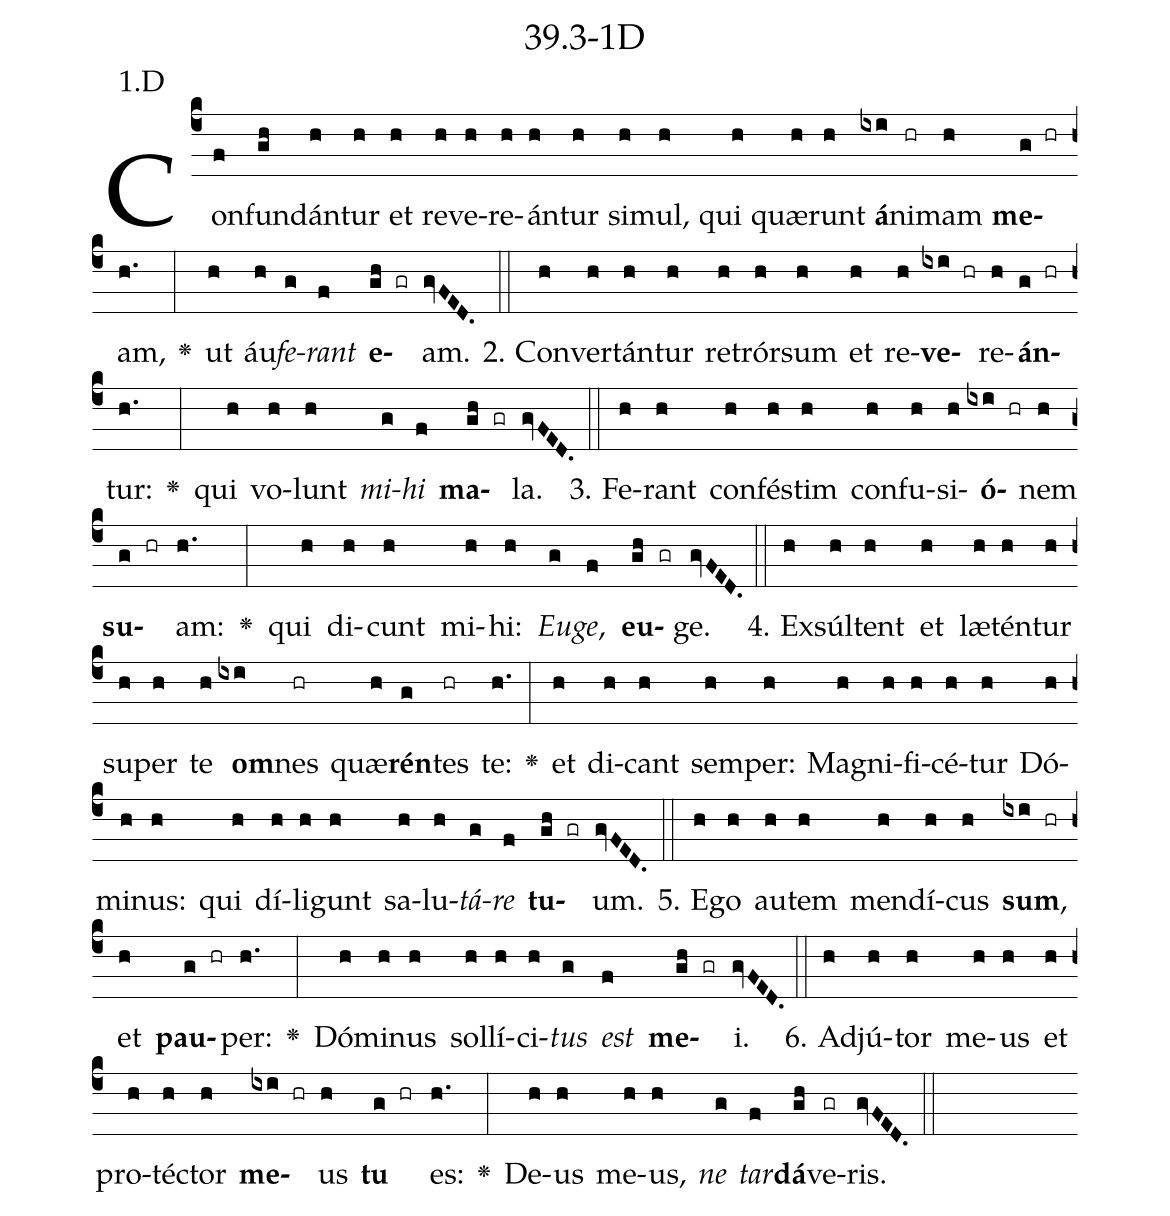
name: 39.3-1D;
annotation: 1.D;
%%
(c4)Con(f)fun(gh)dán(h)tur(h) et(h) re(h)ve(h)re(h)án(h)tur(h) si(h)mul,(h) qui(h) quæ(h)runt(h) <b>á</b>(ixi)ni(hr)mam(h) <b>me</b>(g hr)am,(h.) <v>\greheightstar</v>(:) ut(h) áu(h)<i>fe</i>(g)<i>rant</i>(f) <b>e</b>(gh gr)am.(gvFED.) (::)
2. Con(h)ver(h)tán(h)tur(h) re(h)trór(h)sum(h) et(h) re(h)<b>ve</b>(ixi hr)re(h)<b>án</b>(g hr)tur:(h.) <v>\greheightstar</v>(:) qui(h) vo(h)lunt(h) <i>mi</i>(g)<i>hi</i>(f) <b>ma</b>(gh gr)la.(gvFED.) (::)
3. Fe(h)rant(h) con(h)fés(h)tim(h) con(h)fu(h)si(h)<b>ó</b>(ixi hr)nem(h) <b>su</b>(g hr)am:(h.) <v>\greheightstar</v>(:) qui(h) di(h)cunt(h) mi(h)hi:(h) <i>Eu</i>(g)<i>ge</i>,(f) <b>eu</b>(gh gr)ge.(gvFED.) (::)
4. Ex(h)súl(h)tent(h) et(h) læ(h)tén(h)tur(h) su(h)per(h) te(h) <b>om</b>(ixi)nes(hr) quæ(h)<b>rén</b>(g)tes(hr) te:(h.) <v>\greheightstar</v>(:) et(h) di(h)cant(h) sem(h)per:(h) Ma(h)gni(h)fi(h)cé(h)tur(h) Dó(h)mi(h)nus:(h) qui(h) dí(h)li(h)gunt(h) sa(h)lu(h)<i>tá</i>(g)<i>re</i>(f) <b>tu</b>(gh gr)um.(gvFED.) (::)
5. E(h)go(h) au(h)tem(h) men(h)dí(h)cus(h) <b>sum</b>,(ixi hr) et(h) <b>pau</b>(g hr)per:(h.) <v>\greheightstar</v>(:) Dó(h)mi(h)nus(h) sol(h)lí(h)ci(h)<i>tus</i>(g) <i>est</i>(f) <b>me</b>(gh gr)i.(gvFED.) (::)
6. Ad(h)jú(h)tor(h) me(h)us(h) et(h) pro(h)téc(h)tor(h) <b>me</b>(ixi hr)us(h) <b>tu</b>(g hr) es:(h.) <v>\greheightstar</v>(:) De(h)us(h) me(h)us,(h) <i>ne</i>(g) <i>tar</i>(f)<b>dá</b>(gh)ve(gr)ris.(gvFED.) (::)
